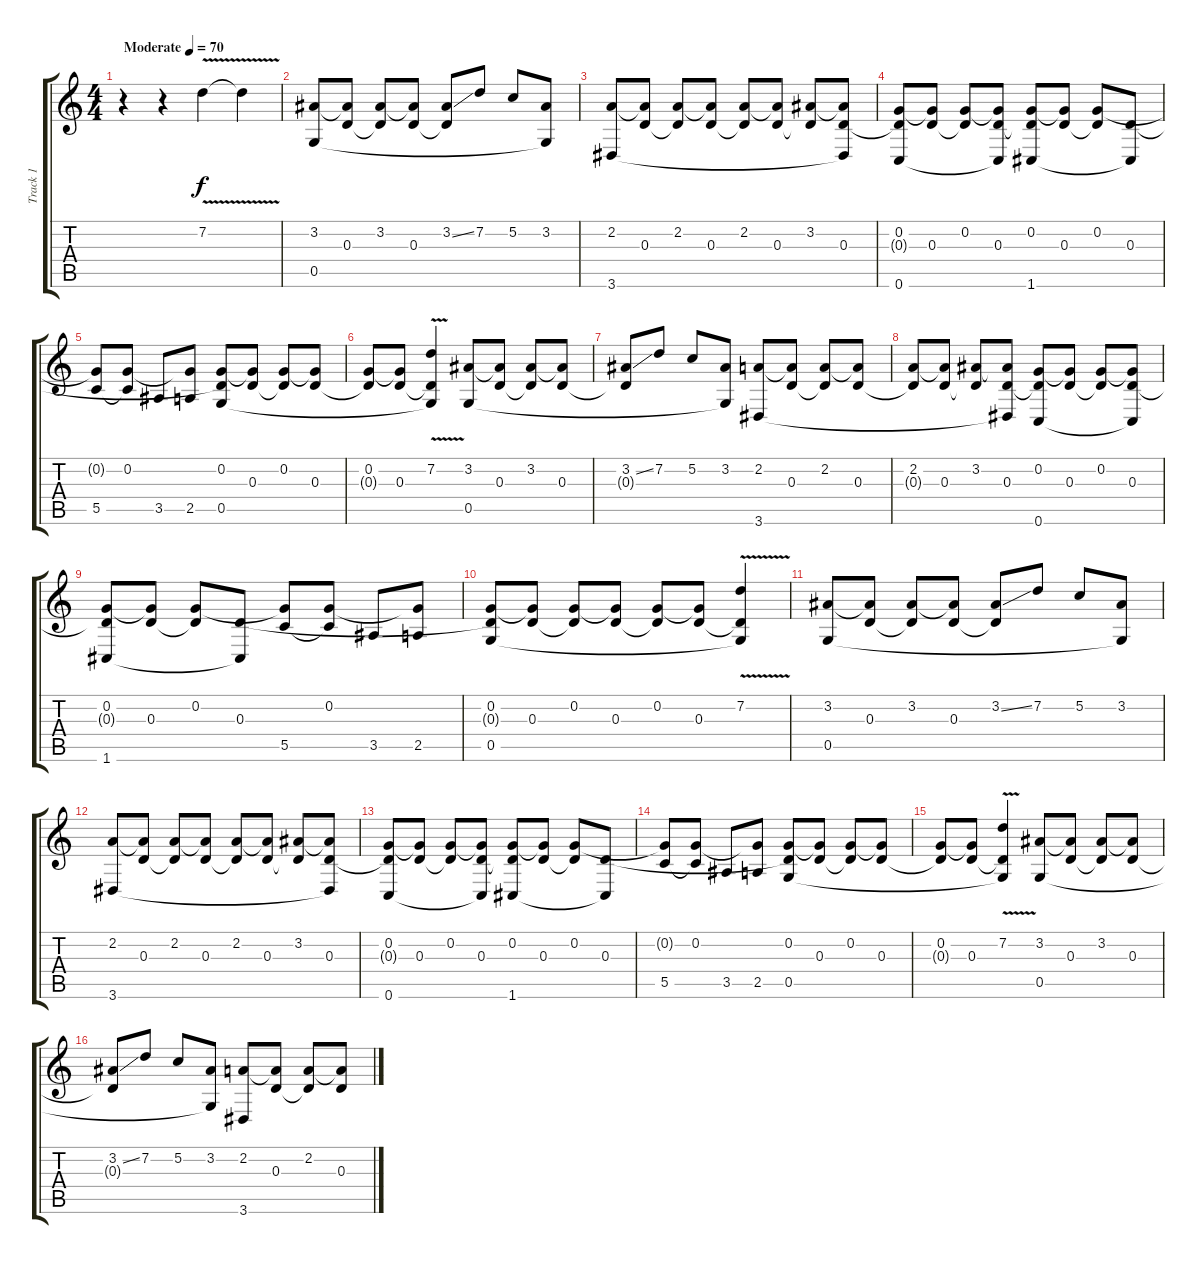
\track ("Track 1" "Track 1") {instrument acousticguitarsteel}
\staff {score tabs}
\tuning (A3 G3 D3 A2 G2 C2) {hide}
\ts (4 4)
\tempo (70 "Moderate")
\clef g2
\ks c
r.4{dy f instrument acousticguitarsteel} r.4 7.2{v}.4 7.2{t}.4 |
(3.2 0.5).8 (3.2{t} 0.3).8 (3.2 0.3{t}).8 (3.2{t} 0.3).8 (3.2{ss} 0.3{t}).8 7.2.8 5.2.8 (3.2 0.5{t}).8 |
(2.2 3.6).8 (2.2{t} 0.3).8 (2.2 0.3{t}).8 (2.2{t} 0.3).8 (2.2 0.3{t}).8 (2.2{t} 0.3).8 (3.2 0.3{t}).8 (3.2{t} 0.3 3.6{t}).8 |
(0.2 0.3{t} 0.6).8 (0.2{t} 0.3).8 (0.2 0.3{t}).8 (0.2{t} 0.3 0.6{t}).8 (0.2 0.3{t} 1.6).8 (0.2{t} 0.3).8 (0.2 0.3{t}).8 (0.3 1.6{t}).8 |
(0.2{t} 5.5).8 (0.2 5.5{t}).8 3.5.8 (0.2{t} 2.5).8 (0.2 0.3{t} 0.5).8 (0.2{t} 0.3).8 (0.2 0.3{t}).8 (0.2{t} 0.3).8 |
(0.2 0.3{t}).8 (0.2{t} 0.3).8 (7.2{v} 0.3{t} 0.5{t}).4 (3.2 0.5).8 (3.2{t} 0.3).8 (3.2 0.3{t}).8 (3.2{t} 0.3).8 |
(3.2{ss} 0.3{t}).8 7.2.8 5.2.8 (3.2 0.5{t}).8 (2.2 3.6).8 (2.2{t} 0.3).8 (2.2 0.3{t}).8 (2.2{t} 0.3).8 |
(2.2 0.3{t}).8 (2.2{t} 0.3).8 (3.2 0.3{t}).8 (3.2{t} 0.3 3.6{t}).8 (0.2 0.3{t} 0.6).8 (0.2{t} 0.3).8 (0.2 0.3{t}).8 (0.2{t} 0.3 0.6{t}).8 |
(0.2 0.3{t} 1.6).8 (0.2{t} 0.3).8 (0.2 0.3{t}).8 (0.3 1.6{t}).8 (0.2{t} 5.5).8 (0.2 5.5{t}).8 3.5.8 (0.2{t} 2.5).8 |
(0.2 0.3{t} 0.5).8 (0.2{t} 0.3).8 (0.2 0.3{t}).8 (0.2{t} 0.3).8 (0.2 0.3{t}).8 (0.2{t} 0.3).8 (7.2{v} 0.3{t} 0.5{t}).4 |
(3.2 0.5).8 (3.2{t} 0.3).8 (3.2 0.3{t}).8 (3.2{t} 0.3).8 (3.2{ss} 0.3{t}).8 7.2.8 5.2.8 (3.2 0.5{t}).8 |
(2.2 3.6).8 (2.2{t} 0.3).8 (2.2 0.3{t}).8 (2.2{t} 0.3).8 (2.2 0.3{t}).8 (2.2{t} 0.3).8 (3.2 0.3{t}).8 (3.2{t} 0.3 3.6{t}).8 |
(0.2 0.3{t} 0.6).8 (0.2{t} 0.3).8 (0.2 0.3{t}).8 (0.2{t} 0.3 0.6{t}).8 (0.2 0.3{t} 1.6).8 (0.2{t} 0.3).8 (0.2 0.3{t}).8 (0.3 1.6{t}).8 |
(0.2{t} 5.5).8 (0.2 5.5{t}).8 3.5.8 (0.2{t} 2.5).8 (0.2 0.3{t} 0.5).8 (0.2{t} 0.3).8 (0.2 0.3{t}).8 (0.2{t} 0.3).8 |
(0.2 0.3{t}).8 (0.2{t} 0.3).8 (7.2{v} 0.3{t} 0.5{t}).4 (3.2 0.5).8 (3.2{t} 0.3).8 (3.2 0.3{t}).8 (3.2{t} 0.3).8 |
(3.2{ss} 0.3{t}).8 7.2.8 5.2.8 (3.2 0.5{t}).8 (2.2 3.6).8 (2.2{t} 0.3).8 (2.2 0.3{t}).8 (2.2{t} 0.3).8
